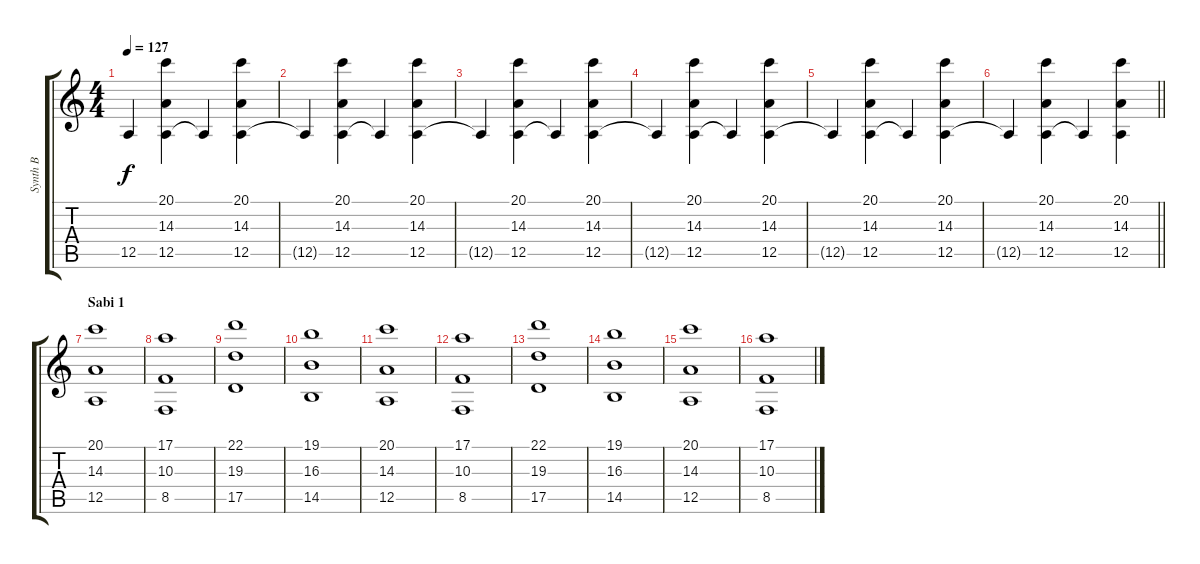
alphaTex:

\track ("Synth B" "Synth B") {instrument stringensemble1}
\staff {score tabs}
\tuning (E4 B3 G3 D3 A2 E2) {hide}
\ts (4 4)
\tempo 127
\clef g2
\ks c
12.5{t}.4{dy f} (20.1 14.3 12.5).4 12.5{t}.4 (20.1 14.3 12.5).4 |
12.5{t}.4 (20.1 14.3 12.5).4 12.5{t}.4 (20.1 14.3 12.5).4 |
12.5{t}.4 (20.1 14.3 12.5).4 12.5{t}.4 (20.1 14.3 12.5).4 |
12.5{t}.4 (20.1 14.3 12.5).4 12.5{t}.4 (20.1 14.3 12.5).4 |
12.5{t}.4 (20.1 14.3 12.5).4 12.5{t}.4 (20.1 14.3 12.5).4 |
\barLineRight lightlight
12.5{t}.4 (20.1 14.3 12.5).4 12.5{t}.4 (20.1 14.3 12.5).4 |
\section ("" "Sabi 1")
(20.1 14.3 12.5).1{volume 8} |
(17.1 10.3 8.5).1 |
(22.1 19.3 17.5).1 |
(19.1 16.3 14.5).1 |
(20.1 14.3 12.5).1 |
(17.1 10.3 8.5).1 |
(22.1 19.3 17.5).1 |
(19.1 16.3 14.5).1 |
(20.1 14.3 12.5).1 |
(17.1 10.3 8.5).1
